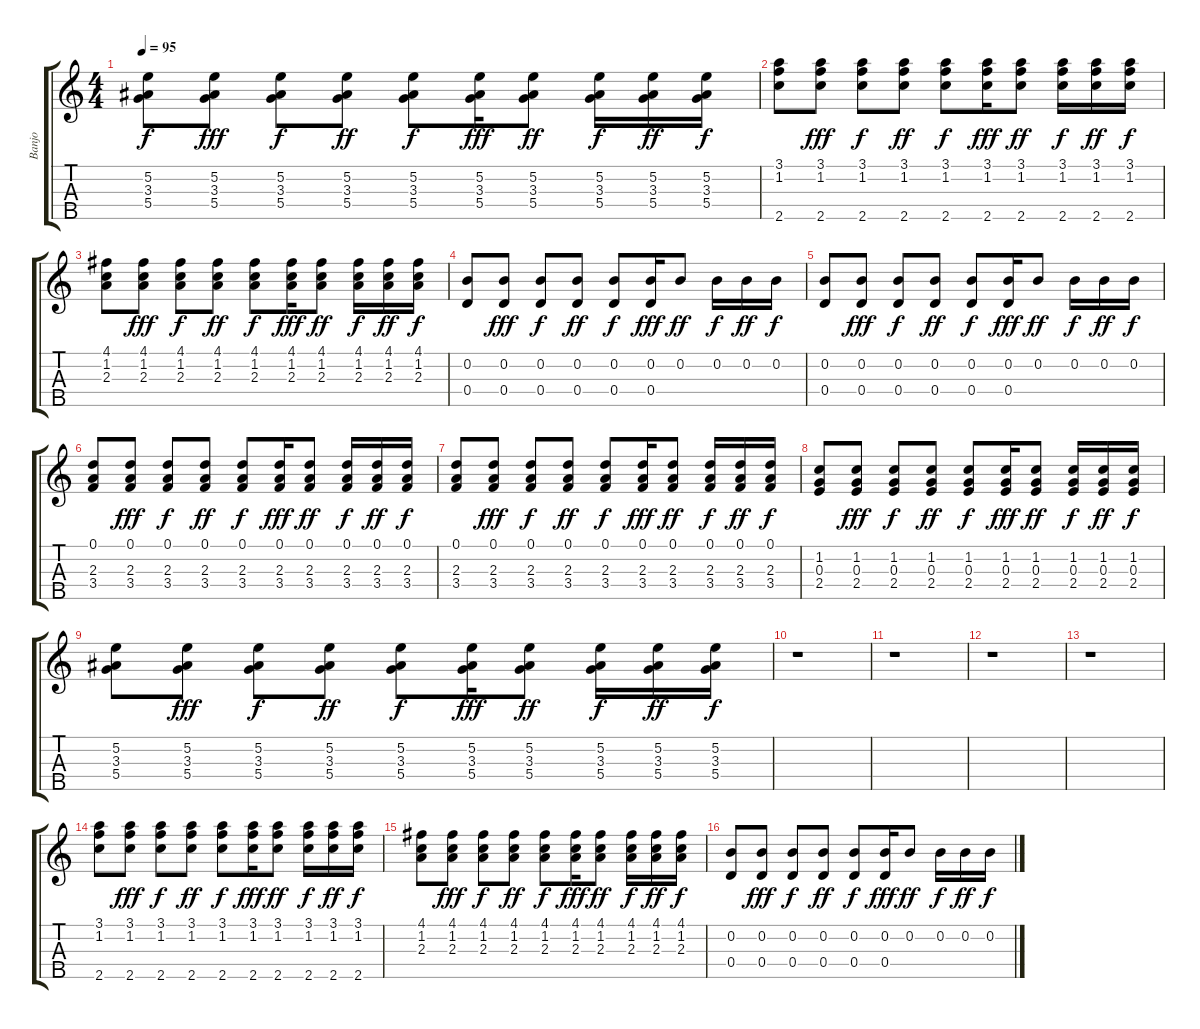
\track ("Banjo" "Banjo") {instrument banjo}
\staff {score tabs}
\tuning (D4 B3 G3 D3 G4) {hide}
\displaytranspose 12
\ts (4 4)
\tempo 95
\clef g2
\ks c
(5.2 3.3 5.4).8{dy f} (5.2 3.3 5.4).8{dy fff} (5.2 3.3 5.4).8{dy f} (5.2 3.3 5.4).8{dy ff} (5.2 3.3 5.4).8{dy f} (5.2 3.3 5.4).16{dy fff} (5.2 3.3 5.4).8{dy ff} (5.2 3.3 5.4).16{dy f} (5.2 3.3 5.4).16{dy ff} (5.2 3.3 5.4).16{dy f} |
(3.1 1.2 2.5).8 (3.1 1.2 2.5).8{dy fff} (3.1 1.2 2.5).8{dy f} (3.1 1.2 2.5).8{dy ff} (3.1 1.2 2.5).8{dy f} (3.1 1.2 2.5).16{dy fff} (3.1 1.2 2.5).8{dy ff} (3.1 1.2 2.5).16{dy f} (3.1 1.2 2.5).16{dy ff} (3.1 1.2 2.5).16{dy f} |
(4.1 1.2 2.3).8 (4.1 1.2 2.3).8{dy fff} (4.1 1.2 2.3).8{dy f} (4.1 1.2 2.3).8{dy ff} (4.1 1.2 2.3).8{dy f} (4.1 1.2 2.3).16{dy fff} (4.1 1.2 2.3).8{dy ff} (4.1 1.2 2.3).16{dy f} (4.1 1.2 2.3).16{dy ff} (4.1 1.2 2.3).16{dy f} |
(0.2 0.4).8 (0.2 0.4).8{dy fff} (0.2 0.4).8{dy f} (0.2 0.4).8{dy ff} (0.2 0.4).8{dy f} (0.2 0.4).16{dy fff} 0.2.8{dy ff} 0.2.16{dy f} 0.2.16{dy ff} 0.2.16{dy f} |
(0.2 0.4).8 (0.2 0.4).8{dy fff} (0.2 0.4).8{dy f} (0.2 0.4).8{dy ff} (0.2 0.4).8{dy f} (0.2 0.4).16{dy fff} 0.2.8{dy ff} 0.2.16{dy f} 0.2.16{dy ff} 0.2.16{dy f} |
(0.1 2.3 3.4).8 (0.1 2.3 3.4).8{dy fff} (0.1 2.3 3.4).8{dy f} (0.1 2.3 3.4).8{dy ff} (0.1 2.3 3.4).8{dy f} (0.1 2.3 3.4).16{dy fff} (0.1 2.3 3.4).8{dy ff} (0.1 2.3 3.4).16{dy f} (0.1 2.3 3.4).16{dy ff} (0.1 2.3 3.4).16{dy f} |
(0.1 2.3 3.4).8 (0.1 2.3 3.4).8{dy fff} (0.1 2.3 3.4).8{dy f} (0.1 2.3 3.4).8{dy ff} (0.1 2.3 3.4).8{dy f} (0.1 2.3 3.4).16{dy fff} (0.1 2.3 3.4).8{dy ff} (0.1 2.3 3.4).16{dy f} (0.1 2.3 3.4).16{dy ff} (0.1 2.3 3.4).16{dy f} |
(1.2 0.3 2.4).8 (1.2 0.3 2.4).8{dy fff} (1.2 0.3 2.4).8{dy f} (1.2 0.3 2.4).8{dy ff} (1.2 0.3 2.4).8{dy f} (1.2 0.3 2.4).16{dy fff} (1.2 0.3 2.4).8{dy ff} (1.2 0.3 2.4).16{dy f} (1.2 0.3 2.4).16{dy ff} (1.2 0.3 2.4).16{dy f} |
(5.2 3.3 5.4).8 (5.2 3.3 5.4).8{dy fff} (5.2 3.3 5.4).8{dy f} (5.2 3.3 5.4).8{dy ff} (5.2 3.3 5.4).8{dy f} (5.2 3.3 5.4).16{dy fff} (5.2 3.3 5.4).8{dy ff} (5.2 3.3 5.4).16{dy f} (5.2 3.3 5.4).16{dy ff} (5.2 3.3 5.4).16{dy f} |
r.1 |
r.1 |
r.1 |
r.1 |
(3.1 1.2 2.5).8 (3.1 1.2 2.5).8{dy fff} (3.1 1.2 2.5).8{dy f} (3.1 1.2 2.5).8{dy ff} (3.1 1.2 2.5).8{dy f} (3.1 1.2 2.5).16{dy fff} (3.1 1.2 2.5).8{dy ff} (3.1 1.2 2.5).16{dy f} (3.1 1.2 2.5).16{dy ff} (3.1 1.2 2.5).16{dy f} |
(4.1 1.2 2.3).8 (4.1 1.2 2.3).8{dy fff} (4.1 1.2 2.3).8{dy f} (4.1 1.2 2.3).8{dy ff} (4.1 1.2 2.3).8{dy f} (4.1 1.2 2.3).16{dy fff} (4.1 1.2 2.3).8{dy ff} (4.1 1.2 2.3).16{dy f} (4.1 1.2 2.3).16{dy ff} (4.1 1.2 2.3).16{dy f} |
(0.2 0.4).8 (0.2 0.4).8{dy fff} (0.2 0.4).8{dy f} (0.2 0.4).8{dy ff} (0.2 0.4).8{dy f} (0.2 0.4).16{dy fff} 0.2.8{dy ff} 0.2.16{dy f} 0.2.16{dy ff} 0.2.16{dy f}
